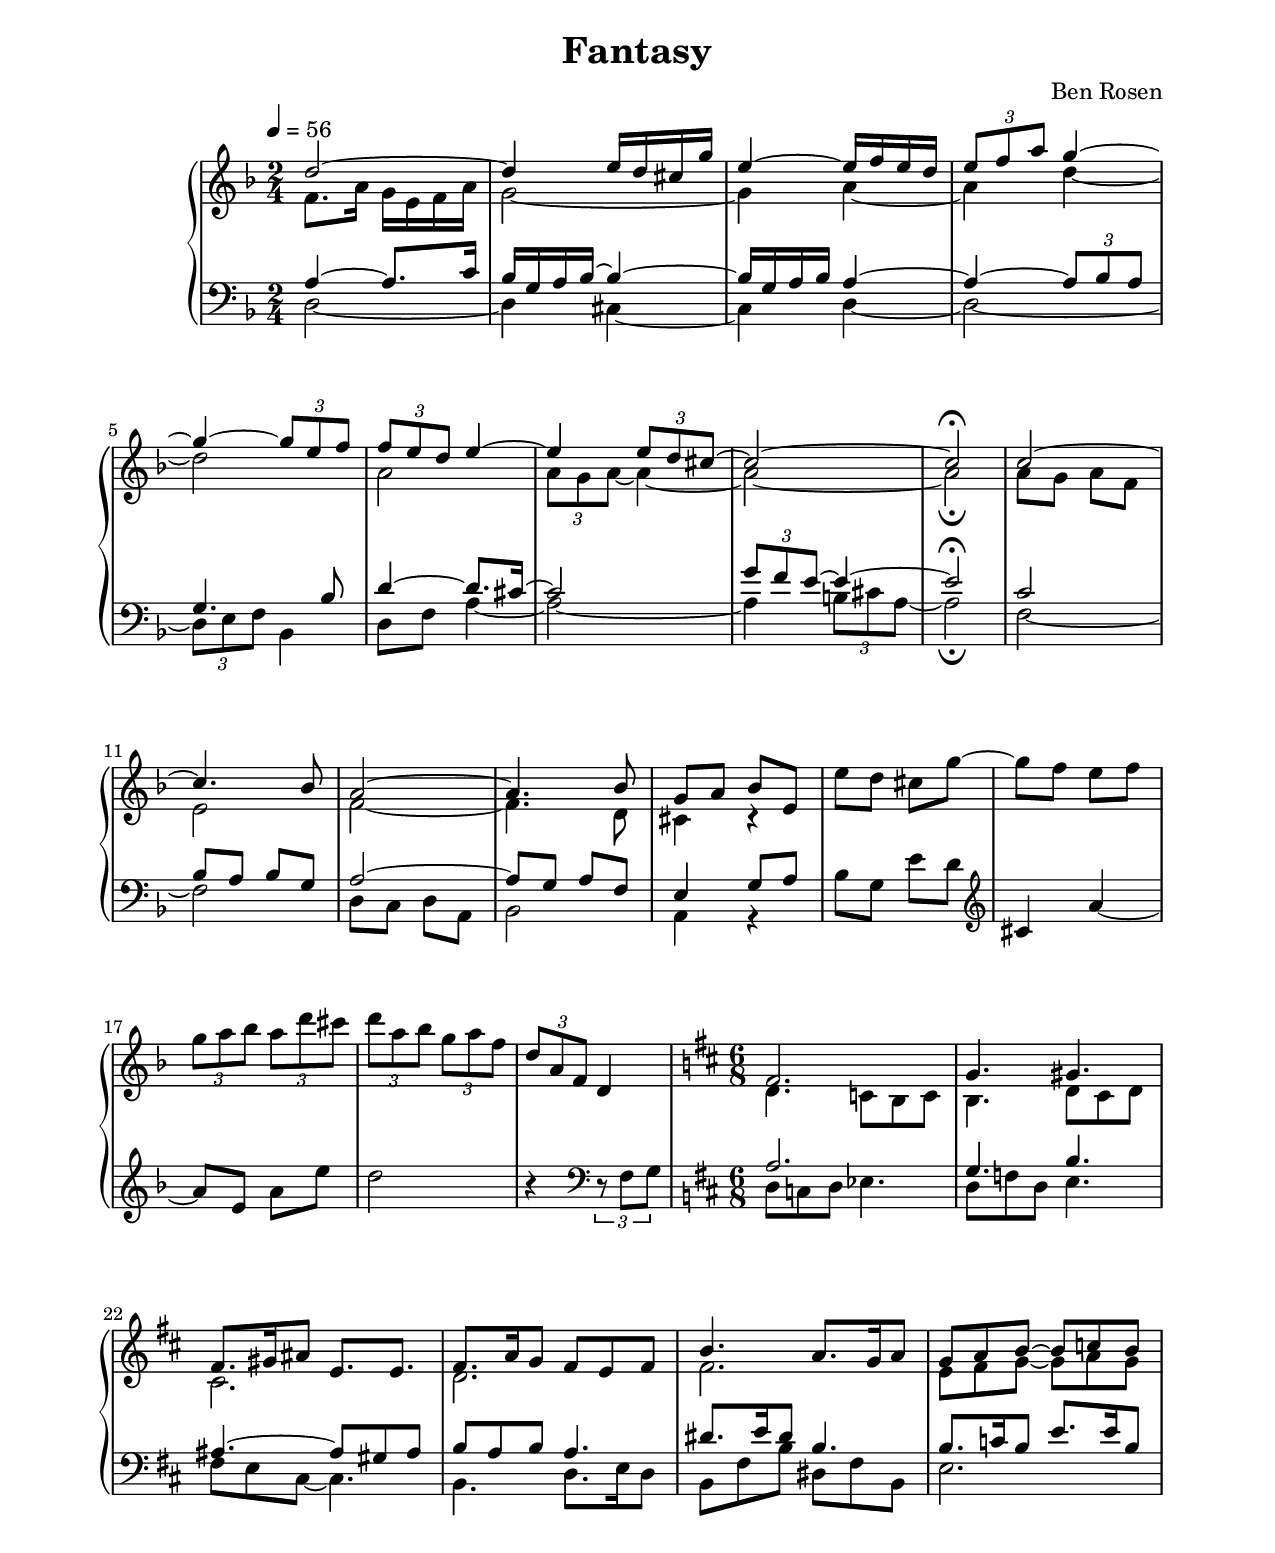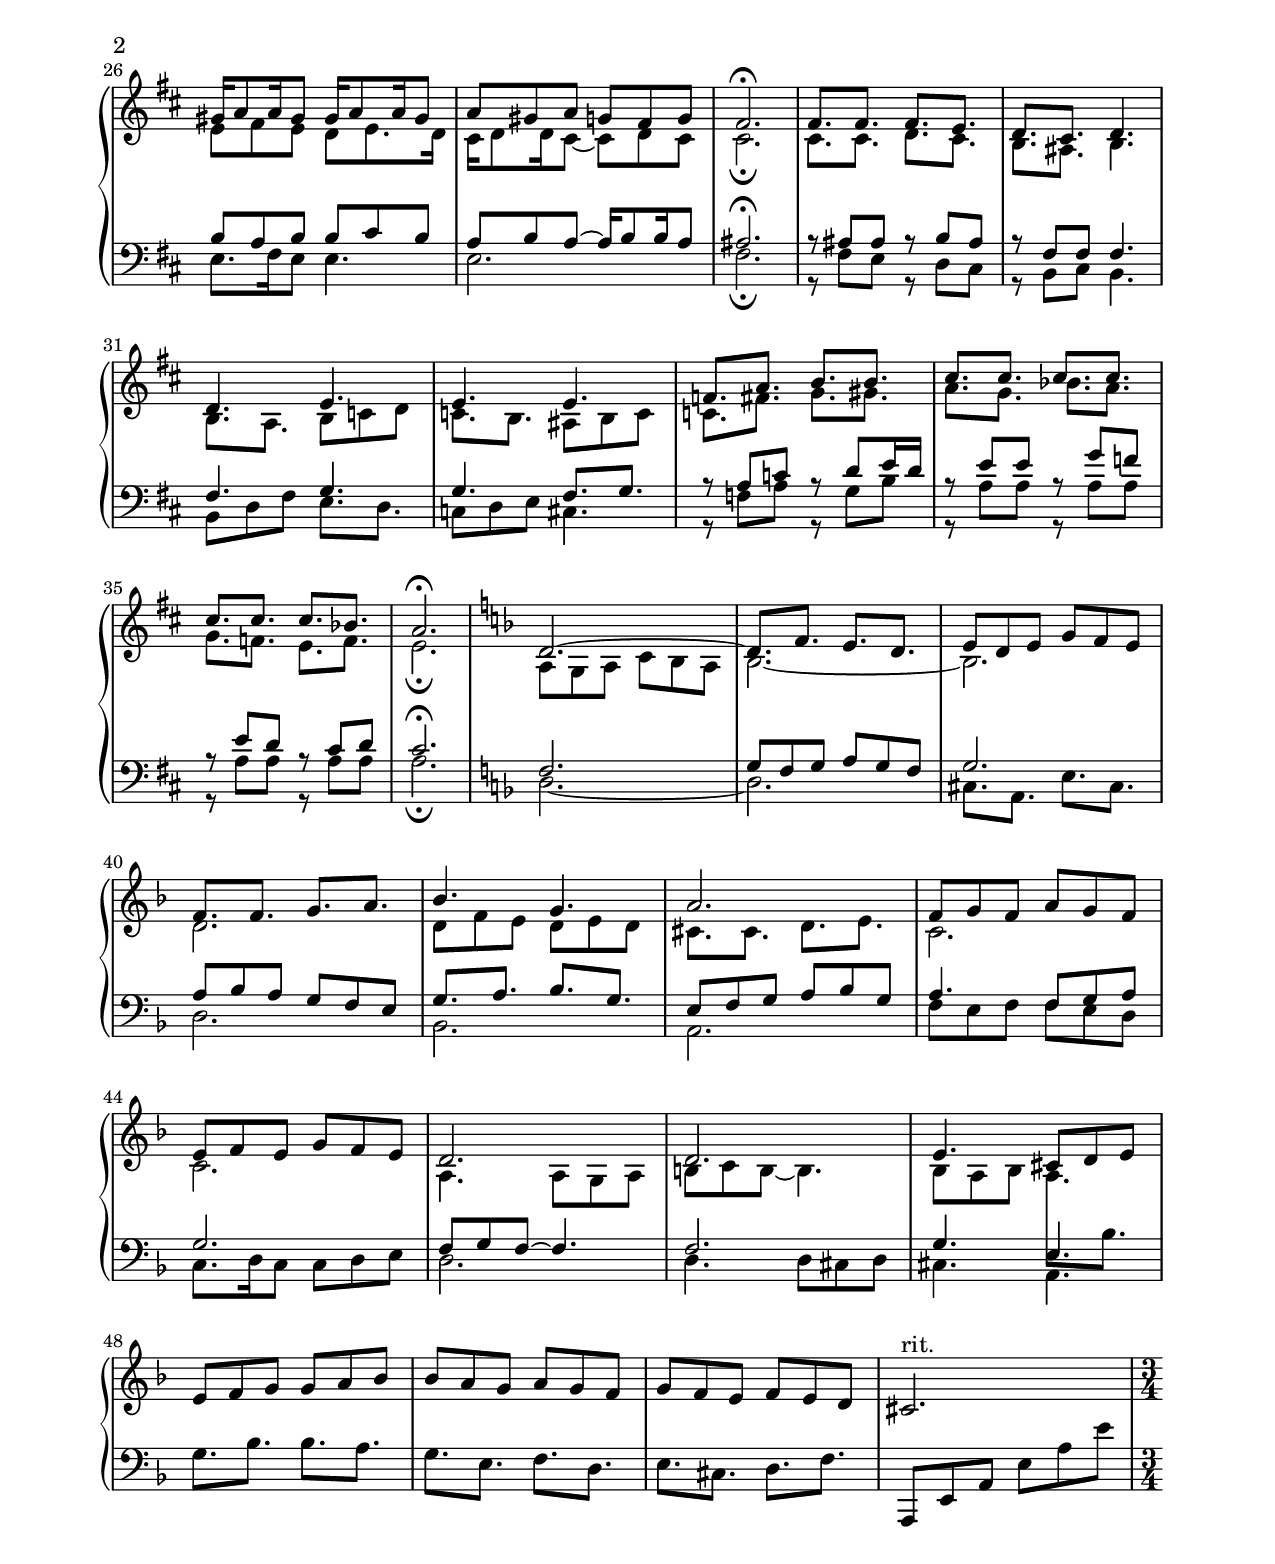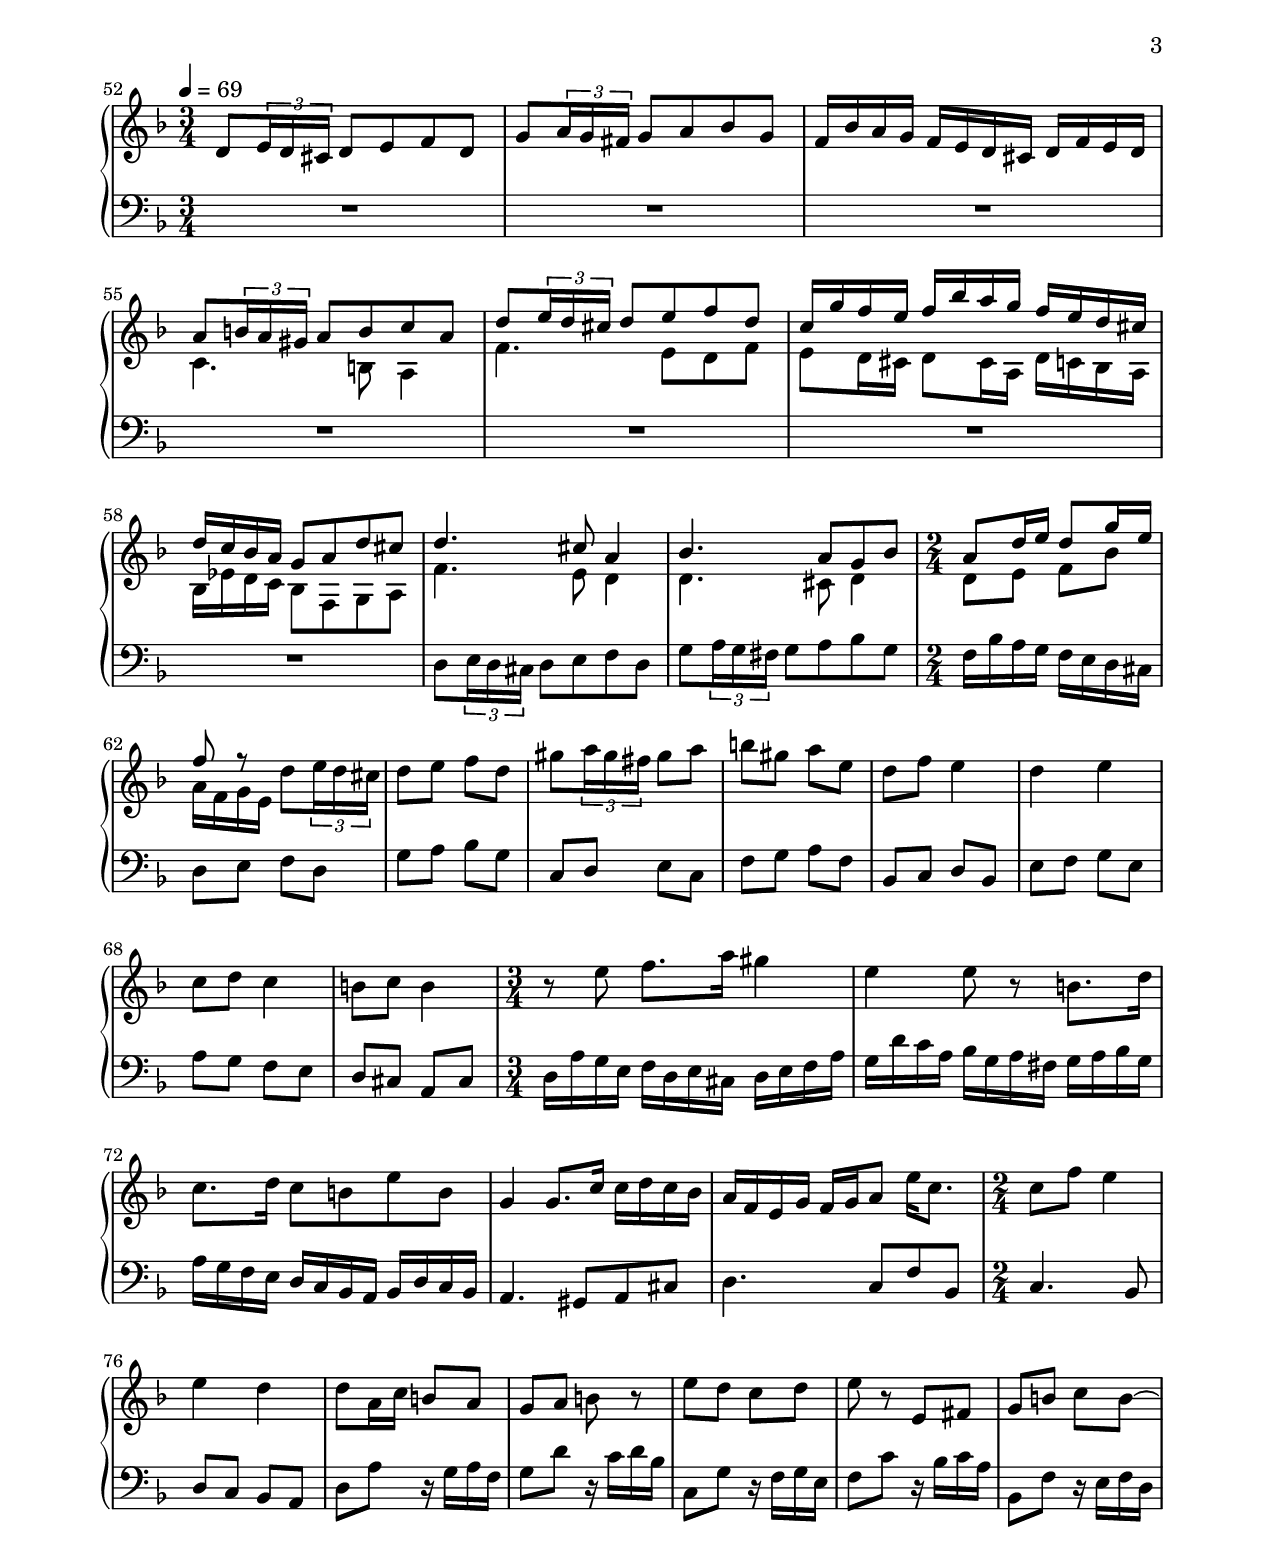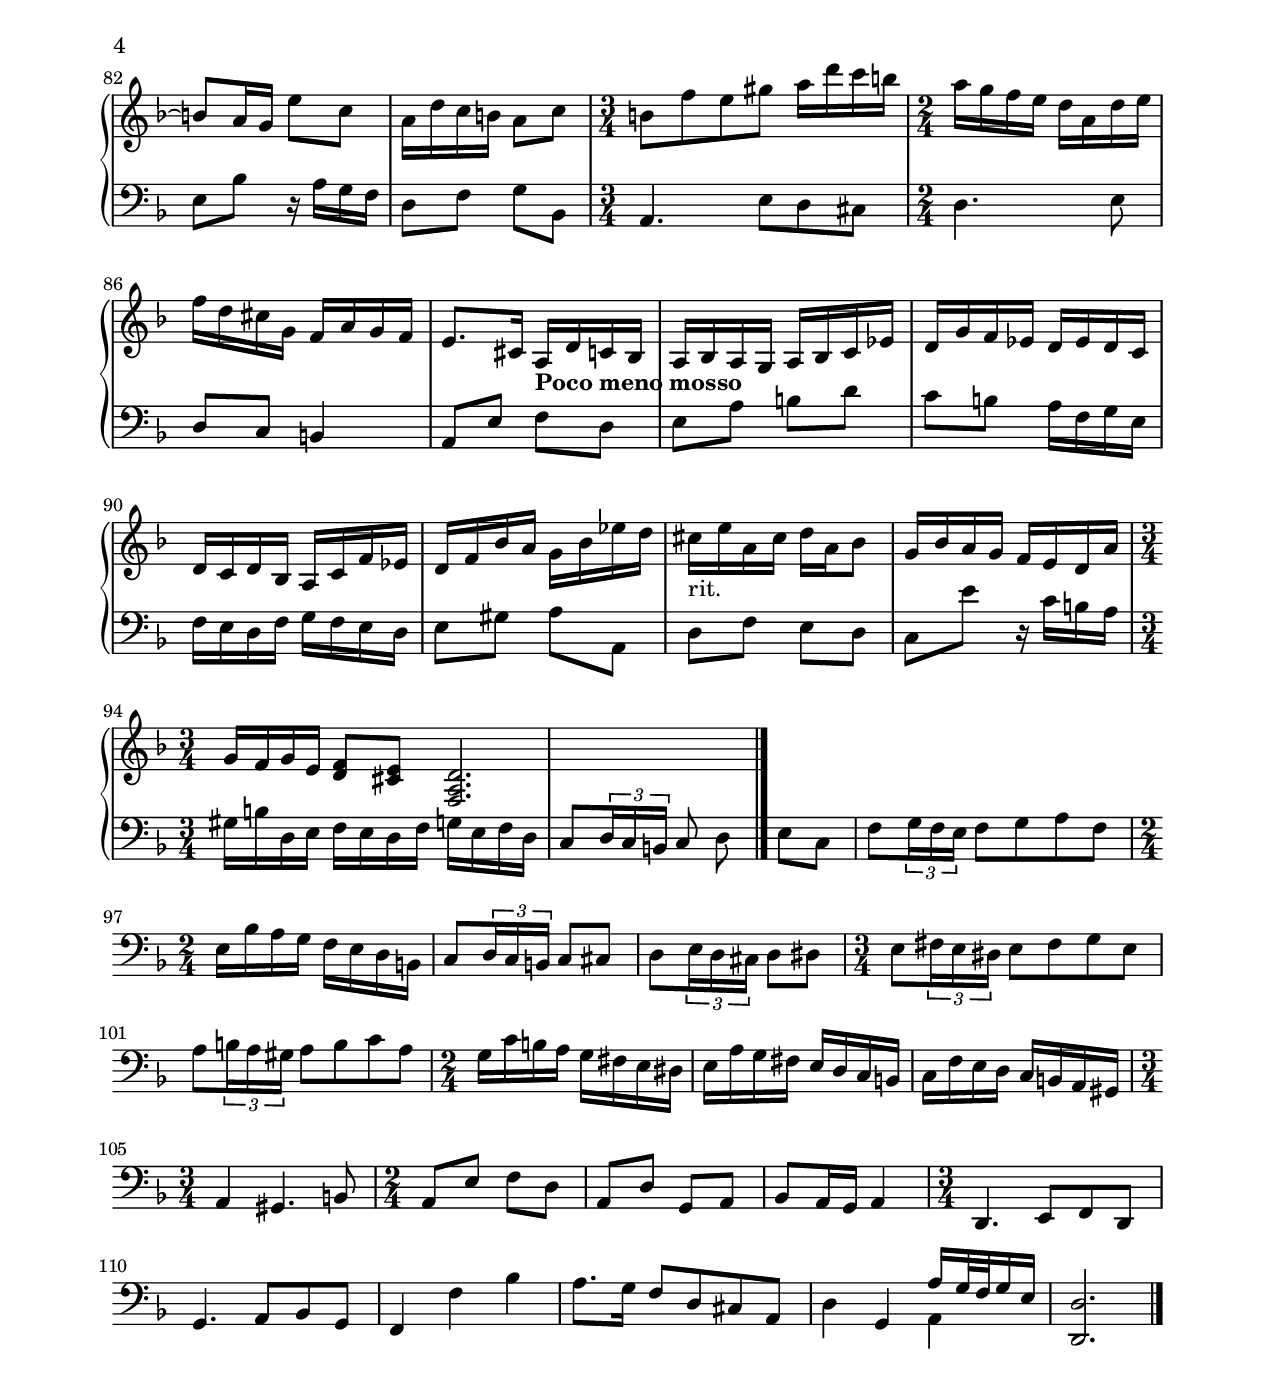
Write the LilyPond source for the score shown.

\version "2.24.0"

\include "settings.ily"

\header {
  title = "Fantasy"
  composer = "Ben Rosen"
}

key_and_time = {
  \tempo 4 = 56
  \key d \minor
  \time 2/4
}

upper_voices_prelude_one = {
  << {

    \relative d'' {
      | d2 ~
      | d4 e16 d cs g'
      | e4 ~ e16 f e d
      | \tuplet 3/2 { e8 f a } g4 ~
      | g4 ~ \tuplet 3/2 { g8 e f }
      | \tuplet 3/2 { f8 e d } e4 ~
      | e4 \tuplet 3/2 { e8 d cs ~ }
      | cs2 ~
      | cs2 -\fermata

      | c2 ~
      | c4. bf8
      | a2 ~
      | a4. bf8
      | g8 a bf e,
    }

  } \\ {

    \relative f' {
      | f8. a16 g e f a
      | g2 ~
      | g4 a ~
      | a d ~
      | d2
      | a2
      | \tuplet 3/2 { a8 g a ~ } a4 ~
      | a2 ~
      | a2 -\fermata

      | a8 g a f
      | e2
      | f2 ~
      | f4. d8
      | cs4 r
    }

  } >>
}

upper_voices_prelude_two = {
  << {

    \relative fs' {
      | fs2.
      | g4. gs
      | fs8. gs16 as8 e8. e
      | fs8. a16 g8 fs e fs
      | b4. a8. g16 a8
      | g8 a b ~ b c b
      | gs16 a8 a16 gs8 gs16 a8 a16 gs8
      | a8 gs a g fs g
      | fs2. ^\fermata

      | fs8. fs fs e
      | d8. cs d4.
      | d4. e
      | e4. e
      | f8. a b b
      | cs8. cs cs cs
      | cs8. cs cs bf
      | a2. -\fermata
    }

  }  \\ {

    \relative d' {
      | d4. c8 b c
      | b4. d8 cs d
      | cs2.
      | d2.
      | fs2.
      | e8 fs g ~ g a g
      | e8 fs e d e8. d16
      | cs16 d8 d16 cs8 ~ cs d cs
      | cs2. -\fermata

      | cs8. cs d cs
      | b8. as b4.
      | b8. a b8 c d
      | c8. b as8 b c
      | c8. fs g gs
      | a8. g bf a
      | g8. f e f
      | e2. -\fermata
    }

  } >>
}

upper_voices_prelude_three = {
  << {

    \relative d {
      | d'2. ~
      | d8. f
      | e8. d
      | e8 d e g f e
      | f8. f
      | g8. a
      | bf4. g
      | a2.
      | f8 g f a g f
      | e8 f e g f e
      | d2.
      | d2.
      | e4. cs8 d e
      | e8 f g g a bf
      | bf8 a g a g f
      | g8 f e f e d
      | cs2. -"rit."
    }

  } \\ {

    \relative a {
      | a8 g a c bf a
      | bf2. ~
      | bf2.
      | d2.
      | d8 f e d e d
      | cs8. cs d e
      | c2.
      | c2.
      | a4. a8 g a
      | b8 c b ~ b4.
      | bf8 a bf a8.
      \change Staff = "lower"
      bf
    }

  } >>
}

upper_voices_fugue_one = {
  << {

    \relative a' {
      | a8 \tuplet 3/2 { b16 a gs }
      | a8 b c a
      | d8 \tuplet 3/2 { e16 d cs }
      | d8 e f d
      | c16 g' f e f bf a g f e d cs
      | d16 c bf a g8 a d cs
      | d4. cs8 a4
      | bf4. a8 g bf
      | a8 d16 e d8 g16 e
      | f8 r
    }

  } \\ {

    \relative c' {
      | c4. b8 a4
      | f'4. e8 d f
      | e8 d16 cs d8 cs16 a d c bf a
      | bf16 ef d c bf8 f g a
      | f'4. e8 d4
      | d4. cs8 d4
      | d8 e f bf a16 f g e
    }

  } >>
}

upper_staff = \relative e'' {
  \key_and_time

  \upper_voices_prelude_one

  | e8 d cs g' ~
  | g8 f e f \tuplet 3/2 { g8 a bf } \tuplet 3/2 { a8 d cs }
  | \tuplet 3/2 { d8 a bf } \tuplet 3/2 { g8 a f }
  | \tuplet 3/2 { d8 a f } d4

  \key b \minor
  \time 6/8

  \upper_voices_prelude_two

  \key d \minor

  \upper_voices_prelude_three

  \tempo 4 = 69
  \time 3/4

  | d8 \tuplet 3/2 { e16 d cs } d8 e f d
  | g8 \tuplet 3/2 { a16 g fs } g8 a bf g
  | f16 bf a g f e d cs d f e d

  \upper_voices_fugue_one

  d'8 \times 2/3 {
    e16 d16 cs16 }
  d8 e8 |
  f8 d8 gs8 \times 2/3 {
    a16 gs16 fs16 }
  gs8 a8 b8 gs8 |

  a8 e8 d8 f8 |
  e4 d4 |
  e4 c8 d8 |
  c4 b8 c8 |
  b4 r8 e8 |
  f8. a16 gs4 |
  e4 e8 r8 |
  b8. d16 c8. d16 c8 b8 |
  e8 b8 g4 g8. c16 |
  c16 d16 c16 bf16 a16 f16 e16 g16 f16 g16 a8 |
  e'16 c8. c8 f8 e4 |
  e4 d4 d8 a16 c16 |
  b8 a8 g8 a8 b8 r8 |
  e8 d8 c8 d8 e8 r8 |
  e,8 fs8 g8 b8 c8 b8 ~ |
  b8 a16 g16 e'8 c8 a16 d16 c16 b16 |
  a8 c8 b8 f'8 e8 gs8 |
  a16 d16 c16 b16 a16 g16 f16 e16 d16 a16 d16 e16 |
  f16 d16 cs16 g16 f16 a16 g16 f16 e8. cs16 |
  a16 _\markup{ \bold {Poco meno mosso} } d16 c16 bf16 a16 bf16 a16 g16
  a16 bf16 c16 ef16 |
  d16 g16 f16 ef16 d16 ef16 d16 c16 d16 c16 d16 bf16 |
  a16 c16 f16 ef16 d16 f16 bf16 a16 g16 bf16 ef16 d16 |
  cs16 _ "rit." e16 a,16 cs16 d16 a16 bf8 g16 bf16 a16 g16 |
  f16 e16 d16 a'16 g16 f16 g16 e16 <d f>8 <cs e>8 | \barNumberCheck
  #110
  <f, a d>2. \bar "|."
}

lower_voices_prelude_one = {
  << {

    \relative a {
      | a4 ~ a8. c16
      | bf16 g a bf ~ bf4 ~
      | bf16 g a bf a4 ~
      | a4 ~ \tuplet 3/2 { a8 bf a }
      | g4. bf8
      | d4 ~ d8. cs16 ~
      | cs2
      | \tuplet 3/2 { g'8 f e ~ } e4 ~
      | e2 -\fermata

      | c2
      | bf8 a bf g
      | a2 ~
      | a8 g8 a8 f8
      | e4 g8 a
    }

  } \\ {

    \relative d {
      | d2 ~
      | d4 cs ~
      | cs4 d ~
      | d2 ~
      | \tuplet 3/2 { d8 e f } bf,4
      | d8 f a4 ~
      | a2 ~
      | a4 \tuplet 3/2 { b8 cs a ~ }
      | a2 -\fermata

      | f2 ~
      | f2
      | d8 c d a
      | bf2
      | a4 r
    }

  } >>
}

lower_voices_prelude_two = {
  << {

    \relative a {
      | a2.
      | g4. b
      | as4. ~ as8 gs as
      | b8 a8 b8 a4.
      | ds8. e16 ds8 b4.
      | b8. c16 b8 e8. e16 b8
      | b8 a8 b8 b8 cs8 b8
      | a8 b8 a8 ~ a16 b8 b16 a8
      | as2. -\fermata

      | r8 as8 as8 r8 b8 as8
      | r8 fs8 fs8 fs4.
      | fs4. g4.
      | g4. fs8. g
      | r8 a8 c8 r8 d8 e16 d16
      | r8 e8 e8 r8 g8 f8
      | r8 e8 d8 r8 cs8 d8
      | cs2. -\fermata
    }

  } \\ {

    \relative d {
      | d8 c d ef4.
      | d8 f d e4.
      | fs8 e cs ~ cs4.
      | b4. d8. e16 d8
      | b8 fs' b ds, fs b,
      | e2.
      | e8. fs16 e8 e4.
      | e2.
      | fs2. -\fermata

      | r8 fs e r d cs
      | r8 b cs b4.
      | b8 d fs e8. d
      | c8 d e cs4.
      | r8 f a r g b
      | r8 a a r a a
      | r8 a a r a a
      | a2. -\fermata
    }

  } >>
}

lower_voices_prelude_three = {
  << {

    \relative f {
      | f2.
      | g8 f g a g f
      | g2.
      | a8 bf a g f e
      | g8. a
      | bf8. g
      | e8 f g a bf g
      | a4. f8 g a
      | g2.
      | f8 g f ~ f4.
      | f2.
      | g4. e4.
    }

  } \\ {

    \relative d {
      | d2. ~
      | d2.
      | cs8. a e' cs
      | d2.
      | bf2.
      | a2.
      | f'8 e f f e d
      | c8. d16 c8 c d e
      | d2.
      | d4. d8 cs d
      | cs4. a
    }

  } >>
}

lower_staff = \relative b {
  \clef "bass"
  \key_and_time

  \lower_voices_prelude_one

  | bf8 g e' d

  \clef "treble"

  | cs4 a' ~
  | a8 e a e'
  | d2

  | r4
  \clef "bass"
  \tuplet 3/2 { r8 f,, g }

  \key b \minor
  \time 6/8

  \lower_voices_prelude_two

  \key d \minor

  \lower_voices_prelude_three

  | g8. bf bf a
  | g8. e f d
  | e8. cs d f
  | a,,8 e' a e' a e'

  \time 3/4

  | R2. * 7

  | d,8 \tuplet 3/2 { e16 d cs } d8 e f d
  | g8 \tuplet 3/2 { a16 g fs } g8 a bf g

  \time 2/4

  | f16 bf a g f e d cs
  | d8 e f d
  | g8 a bf g
  | c,8 d e c
  | f8 g a f
  | bf,8 c d bf
  | e8 f g e
  | a8 g f e
  | d8 cs a cs

  \time 3/4

  | d16 a' g e f d e cs d e f a
  | g16 d' c a bf g a fs g a bf g
  | a16 g f e d c bf a bf d c bf
  | a4. gs8 a cs
  | d4. c8 f bf,

  \time 2/4

  | c4. bf8
  | d8 c bf a
  | d8 a' r16 g a f
  | g8 d' r16 c d bf
  | c,8 g' r16 f g e
  | f8 c' r16 bf c a
  | bf,8 f' r16 e f d
  | e8 bf' r16 a g f
  | d8 f g bf,

  \time 3/4

  | a4. e'8 d cs

  \time 2/4

  | d4. e8 d c b4
  | a8 e' f d
  | e8 a b d8
  | c8 b a16 f g e
  | f16 e d f g f e d
  | e8 gs a a,8
  | d8 f e d8
  | c8 e' r16 c b a

  \time 3/4

  | gs16 b d, e f e d f g e f d
  | c8 \tuplet 3/2 { d16 c b } c8 d e c
  | f8 \tuplet 3/2 { g16 f e } f8 g a f8

  \time 2/4

  | e16 bf' a g f e d b

  | c8 \tuplet 3/2 { d16 c b } c8 cs
  | d \tuplet 3/2 { e16 d cs } d8 ds

  \time 3/4

  | e8 \tuplet 3/2 { fs16 e ds } e8 fs g e8
  | a8 \tuplet 3/2 { b16 a gs } a8 b c a

  \time 2/4

  | g16 c b a g fs e ds e a g fs e d c b c f e d c b a gs

  \time 3/4

  | a4 gs4. b8

  \time 2/4

  | a8 e' f d
  | a8 d g, a
  | bf8 a16 g a4

  \time 3/4

  | d,4. e8 f d
  | g4. a8 bf g
  | f4 f'4 bf4
  | a8. g16 f8 d cs a
  | d4 g, << { a'16 g32 f g16 e } \\ a,4 >>
  | <d, d'>2.

  \bar "|."
}

\score {
  \new PianoStaff {
    <<
      \new Staff = "upper" \upper_staff
      \new Staff = "lower" \lower_staff
    >>
  }
}
